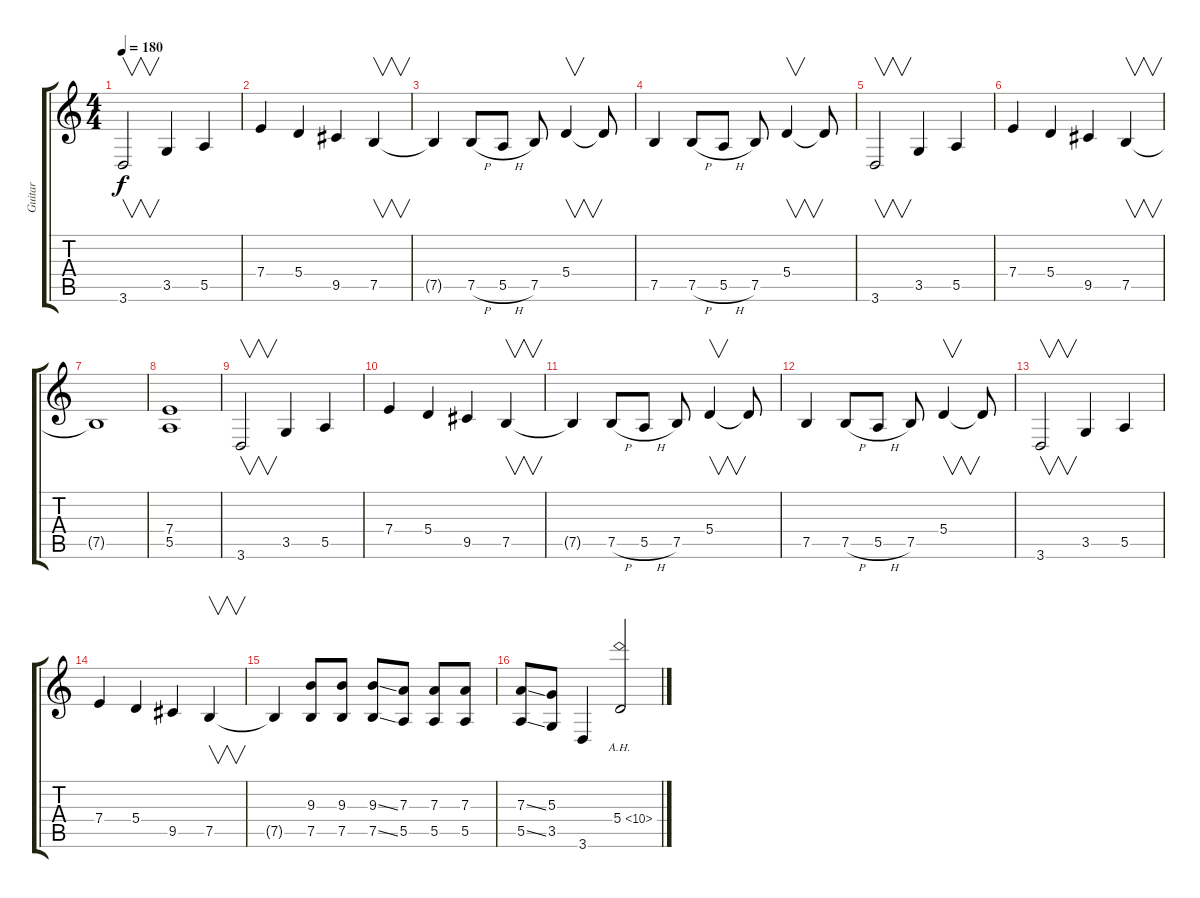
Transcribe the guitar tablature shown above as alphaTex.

\track ("Guitar" "Guitar") {instrument distortionguitar}
\staff {score tabs}
\tuning (B3 Gb3 D3 A2 E2 B1) {hide}
\ts (4 4)
\tempo 180
\clef g2
\ks c
3.6.2{v dy f} 3.5.4 5.5.4 |
7.4.4 5.4.4 9.5.4 7.5.4{v} |
7.5{t}.4 7.5{h}.8 5.5{h}.8 7.5.8 5.4.4{v} 5.4{t}.8 |
7.5.4 7.5{h}.8 5.5{h}.8 7.5.8 5.4.4{v} 5.4{t}.8 |
3.6.2{v} 3.5.4 5.5.4 |
7.4.4 5.4.4 9.5.4 7.5.4{v} |
7.5{t}.1 |
(7.4 5.5).1 |
3.6.2{v} 3.5.4 5.5.4 |
7.4.4 5.4.4 9.5.4 7.5.4{v} |
7.5{t}.4 7.5{h}.8 5.5{h}.8 7.5.8 5.4.4{v} 5.4{t}.8 |
7.5.4 7.5{h}.8 5.5{h}.8 7.5.8 5.4.4{v} 5.4{t}.8 |
3.6.2{v} 3.5.4 5.5.4 |
7.4.4 5.4.4 9.5.4 7.5.4{v} |
7.5{t}.4 (9.3 7.5).8 (9.3 7.5).8 (9.3{ss} 7.5{ss}).8 (7.3 5.5).8 (7.3 5.5).8 (7.3 5.5).8 |
(7.3{ss} 5.5{ss}).8 (5.3 3.5).8 3.6.4 5.4{ah 5}.2
